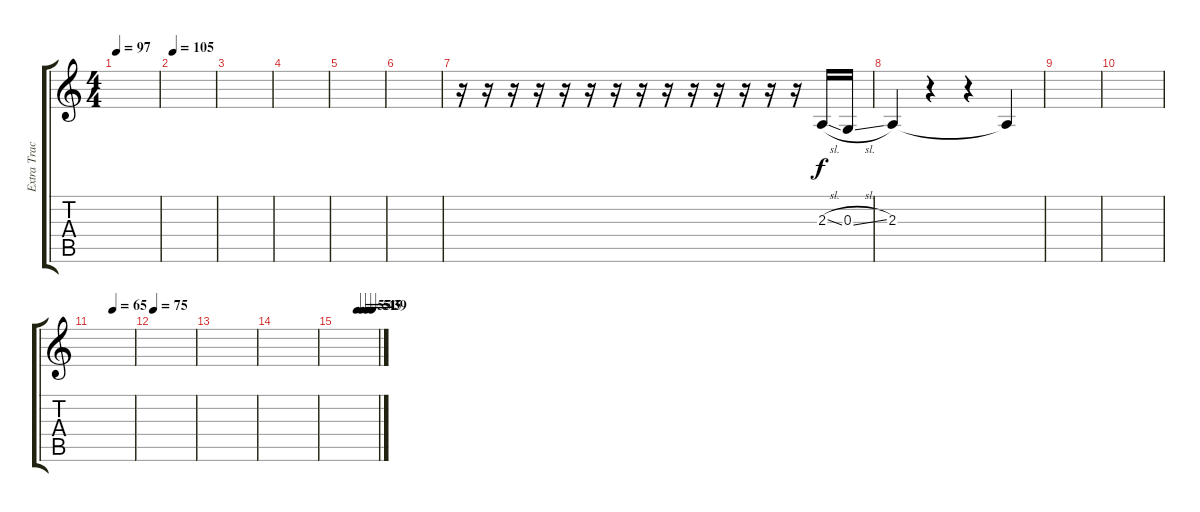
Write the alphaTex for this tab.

\track ("Extra Track" "Extra Trac") {instrument stringensemble1}
\staff {score tabs}
\tuning (E4 B3 G3 D3 A2 E2) {hide}
\ts (4 4)
\tempo 97
\clef g2
\ks c
|
\tempo 105
|
|
|
|
|
r.16 r.16 r.16 r.16 r.16 r.16 r.16 r.16 r.16 r.16 r.16 r.16 r.16 r.16 2.3{sl}.16{volume 12 instrument distortionguitar} 0.3{sl}.16 |
2.3.4{volume 5} r.4 r.4 2.3{t}.4 |
|
|
\tempo (65 0.5)
|
\tempo 75
|
|
|
\tempo (55 0.5)
\tempo (51 0.625)
\tempo (45 0.75)
\tempo (39 0.875)
